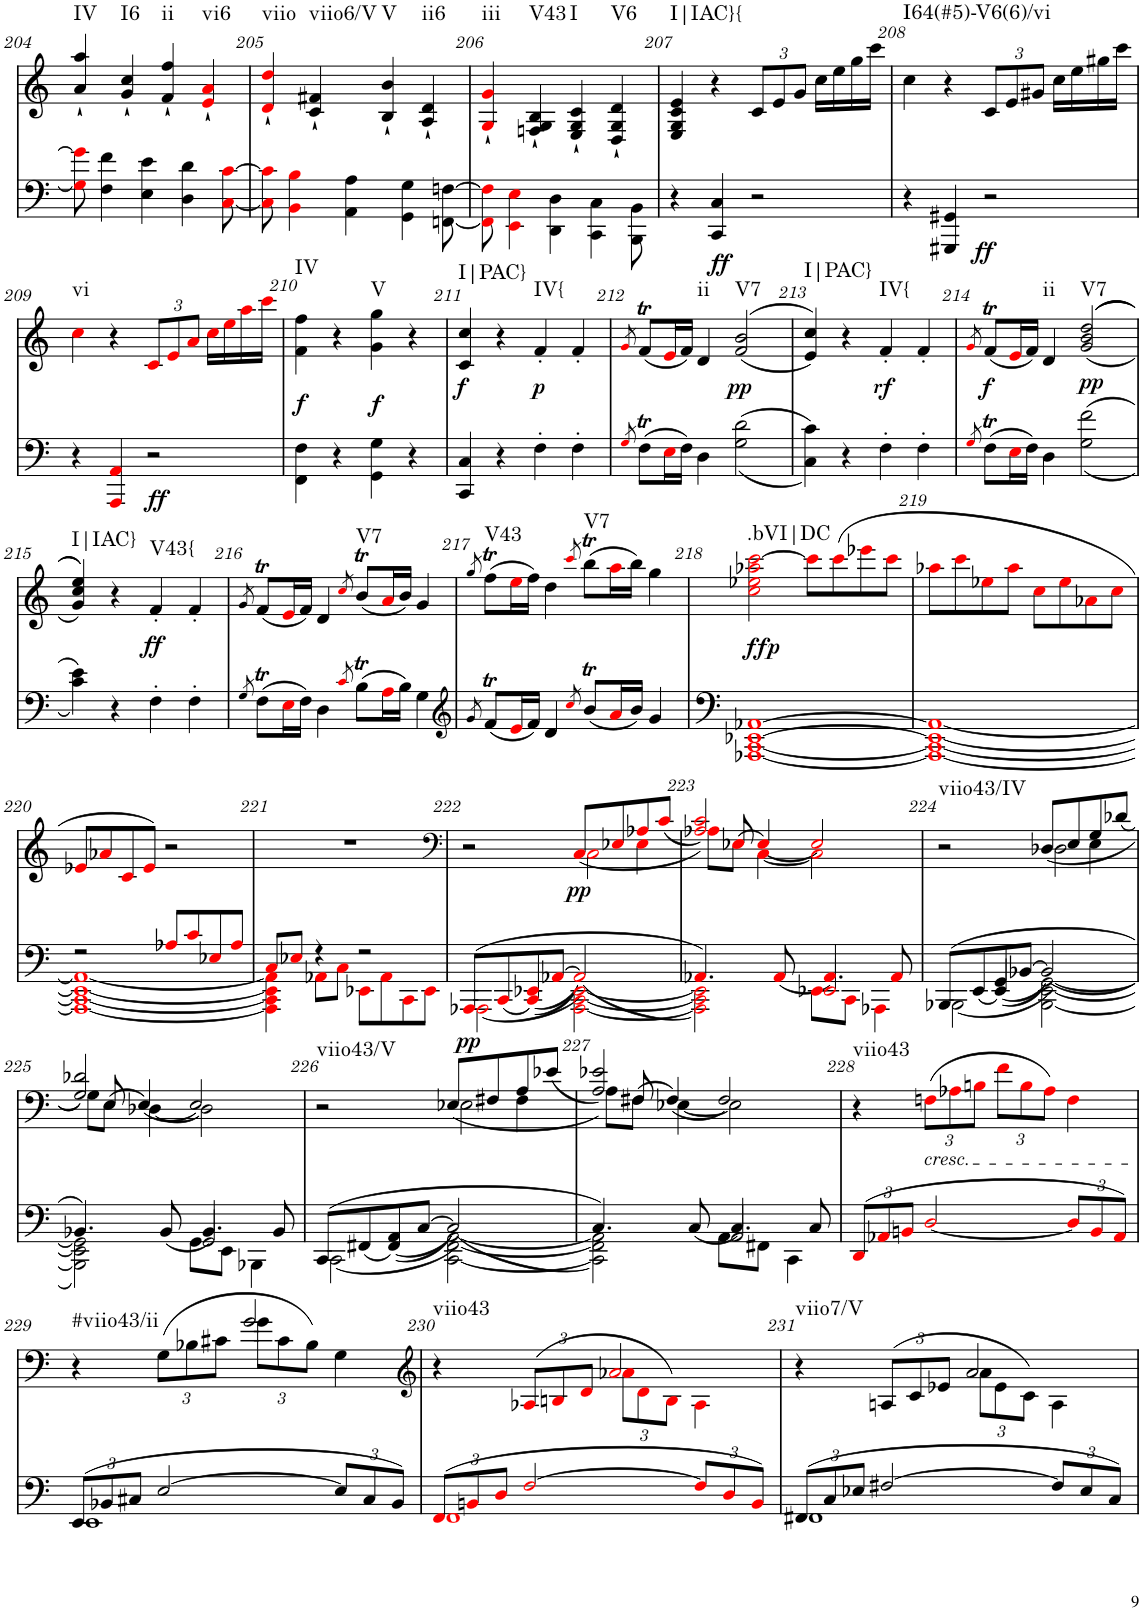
**kern	**dynam	**kern	**dynam	**harte
*part2	*part2	*part1	*part1	*part1
*staff2	*staff2	*staff1	*staff1	*
*I"piano	*	*I"piano	*	*
*I'Pno	*	*I'Pno	*	*
!!LO:PB:g=z
*clefF4	*	*clefG2	*	*
*k[]	*	*k[]	*	*
*M4/4	*	*M4/4	*	*
=204	=204	=204	=204	=204
!	!	!	!	!LO:H:kt=IV
8Gi\] 8gi\]	.	4a/` 4aa/`	.	N
4F\ 4f\	.	.	.	.
!	!	!	!	!LO:H:kt=I6
.	.	4g/` 4cc/`	.	N
4E\ 4e\	.	.	.	.
!	!	!	!	!LO:H:kt=ii
.	.	4f/` 4ff/`	.	N
4D\ 4d\	.	.	.	.
!	!	!	!	!LO:H:kt=vi6
.	.	4ei/` 4ai/`	.	N
[8Ci\ [8ci\	.	.	.	.
=205	=205	=205	=205	=205
!	!	!	!	!LO:H:kt=viio
8Ci\] 8ci\]	.	4di/` 4ddi/`	.	N
4BBi\ 4Bi\	.	.	.	.
!	!	!	!	!LO:H:kt=viio6/V
.	.	4c/` 4f#X/`	.	N
4AA\ 4A\	.	.	.	.
!	!	!	!	!LO:H:kt=V
.	.	4B/` 4b/`	.	N
4GG\ 4G\	.	.	.	.
!	!	!	!	!LO:H:kt=ii6
.	.	4A/` 4d/`	.	N
[8FFn\ [8Fn\	.	.	.	.
=206	=206	=206	=206	=206
!	!	!	!	!LO:H:kt=iii
8FFi\] 8Fi\]	.	4Gi/` 4gi/`	.	N
4EEi\ 4Ei\	.	.	.	.
!	!	!	!	!LO:H:kt=V43
.	.	4Fn/` 4G/` 4B/`	.	N
4DD\ 4D\	.	.	.	.
!	!	!	!	!LO:H:kt=I
.	.	4E/` 4G/` 4c/`	.	N
4CC\ 4C\	.	.	.	.
!	!	!	!	!LO:H:kt=V6
.	.	4D/` 4G/` 4d/`	.	N
8BBB\ 8BB\	.	.	.	.
=207	=207	=207	=207	=207
!	!	!	!	!LO:H:kt=I|IAC}{
4r	.	4E/ 4G/ 4c/ 4e/	.	N
!	!LO:DY:b	!	!	!
4CC/ 4C/	ff	4r	.	.
*	*	*Xbrackettup	*	*
2r	.	12c/L	.	.
.	.	12e/	.	.
.	.	12g/J	.	.
.	.	16cc\LL	.	.
.	.	16ee\	.	.
.	.	16gg\	.	.
.	.	16ccc\JJ	.	.
=208	=208	=208	=208	=208
!	!	!	!	!LO:H:kt=I64(#5)-V6(6)/vi
4r	.	4cc\	.	N
4GGG#X/ 4GG#X/	.	4r	.	.
!	!LO:DY:b	!	!	!
2r	ff	12c/L	.	.
.	.	12e/	.	.
.	.	12g#X/J	.	.
.	.	16cc\LL	.	.
.	.	16ee\	.	.
.	.	16gg#X\	.	.
.	.	16ccc\JJ	.	.
!!LO:LB:g=z
=209	=209	=209	=209	=209
!	!	!	!	!LO:H:kt=vi
4r	.	4cci\	.	N
4AAAi/ 4AAi/	.	4r	.	.
!	!LO:DY:b	!	!	!
2r	ff	12ci/L	.	.
.	.	12ei/	.	.
.	.	12ai/J	.	.
.	.	16cci\LL	.	.
.	.	16eei\	.	.
.	.	16aai\	.	.
.	.	16ccci\JJ	.	.
=210	=210	=210	=210	=210
!	!LO:DY:a	!	!	!LO:H:kt=IV
4FF\ 4F\	f	4f\ 4ff\	.	N
4r	.	4r	.	.
!	!LO:DY:a	!	!	!LO:H:kt=V
4GG\ 4G\	f	4g\ 4gg\	.	N
4r	.	4r	.	.
=211	=211	=211	=211	=211
!	!	!	!LO:DY:b	!LO:H:kt=I|PAC}
4CC/ 4C/	.	4c/ 4cc/	f	N
4r	.	4r	.	.
!	!	!	!LO:DY:b	!LO:H:kt=IV{
4F'\	.	4f'/	p	N
4F'\	.	4f'/	.	.
=212	=212	=212	=212	=212
8qGi/	.	8qgi/	.	.
(8FT\L	.	(8fT/L	.	.
16Ei\L	.	16ei/L	.	.
16F\JJ)	.	16f/JJ)	.	.
!	!	!	!	!LO:H:kt=ii
4D\	.	4d/	.	N
!	!	!	!LO:DY:b	!LO:H:kt=V7
(<(2G\ 2d\	.	(>(2f/ 2b/	pp	N
=213	=213	=213	=213	=213
!	!	!	!	!LO:H:kt=I|PAC}
4C\ 4c\))	.	4e/ 4cc/))	.	N
4r	.	4r	.	.
!	!	!	!LO:DY:b	!LO:H:kt=IV{
4F'\	.	4f'/	rf	N
4F'\	.	4f'/	.	.
=214	=214	=214	=214	=214
8qGi/	.	8qgi/	.	.
!	!	!	!LO:DY:b	!
(8FT\L	.	(8fT/L	f	.
16Ei\L	.	16ei/L	.	.
16F\JJ)	.	16f/JJ)	.	.
!	!	!	!	!LO:H:kt=ii
4D\	.	4d/	.	N
!	!	!	!LO:DY:b	!LO:H:kt=V7
(<(2G\ 2f\	.	(>((>2g/ 2b/ 2dd/	pp	N
!!LO:LB:g=z
=215	=215	=215	=215	=215
!	!	!	!	!LO:H:kt=I|IAC}
4c\ 4e\))	.	4g/ 4cc/ 4ee/)))	.	N
4r	.	4r	.	.
!	!	!	!LO:DY:b	!LO:H:kt=V43{
4F'\	.	4f'/	ff	N
4F'\	.	4f'/	.	.
=216	=216	=216	=216	=216
8qG/	.	8qg/	.	.
(8FT\L	.	(8fT/L	.	.
16Ei\L	.	16ei/L	.	.
16F\JJ)	.	16f/JJ)	.	.
4D\	.	4d/	.	.
8qci/	.	8qcci/	.	.
!	!	!	!	!LO:H:kt=V7
(8Bt\L	.	(8bt/L	.	N
16Ai\L	.	16ai/L	.	.
16B\JJ)	.	16b/JJ)	.	.
4G\	.	4g/	.	.
=217	=217	=217	=217	=217
*clefG2	*	*	*	*
8qg/	.	8qgg/	.	.
!	!	!	!	!LO:H:kt=V43
(8fT/L	.	(8ffT\L	.	N
16ei/L	.	16eei\L	.	.
16f/JJ)	.	16ff\JJ)	.	.
4d/	.	4dd\	.	.
8qcci/	.	8qccci/	.	.
!	!	!	!	!LO:H:kt=V7
(8bt/L	.	(8bbt\L	.	N
16ai/L	.	16aai\L	.	.
16b/JJ)	.	16bb\JJ)	.	.
4g/	.	4gg\	.	.
=218	=218	=218	=218	=218
!	!	!	!LO:DY:b	!
!	!	!	!LO:DY:n=1:b	!LO:H:kt=.bVI|DC
[1AAA-Xi [1CCi [1EE-Xi [1AA-Xi	.	2cci\ 2ee-Xi\ 2aa-Xi\ [2ccci\	fp f	N
.	.	8ccci\L]	.	.
.	.	(8ccci\	.	.
.	.	8eee-Xi\	.	.
.	.	8ccci\J	.	.
=219	=219	=219	=219	=219
1AAA-i_ 1CCi_ 1EE-i_ 1AA-i_	.	8aa-Xi\L	.	.
.	.	8ccci\	.	.
.	.	8ee-Xi\	.	.
.	.	8aa-i\J	.	.
.	.	8cci\L	.	.
.	.	8ee-i\	.	.
.	.	8a-Xi\	.	.
.	.	8cci\J	.	.
!!LO:LB:g=z
=220	=220	=220	=220	=220
*^	*	*	*	*
2r	1AAA-i_ 1CCi_ 1EE-i_ 1AA-i_	.	8e-Xi/L	.	.
.	.	.	8a-Xi/	.	.
.	.	.	8ci/	.	.
.	.	.	8e-i/J)	.	.
8A-Xi/L	.	.	2r	.	.
8ci/	.	.	.	.	.
8E-Xi/	.	.	.	.	.
8A-i/J	.	.	.	.	.
=221	=221	=221	=221	=221	=221
8Ci/L	4AAA-i\] 4CCi\] 4EE-i\] 4AA-i\]	.	1r	.	.
8E-Xi/J	.	.	.	.	.
4r	8AA-Xi\L	.	.	.	.
.	8Ci\J	.	.	.	.
2r	8EE-Xi\L	.	.	.	.
.	8AA-i\	.	.	.	.
.	8CCi\	.	.	.	.
.	8EE-i\J	.	.	.	.
*v	*v	*	*	*	*
=222	=222	=222	=222	=222
*	*	*clefF4	*	*
*^	*	*^	*	*
*	*^	*	*	*^	*	*
!	!	!	!LO:DY:b	!	!	!	!	!
(8AAA-Xi/L	(2AAA-i\	4ryy	pp	2r	2ryy	2.ryy	.	.
(<8CCi/	.	.	.	.	.	.	.	.
8EE-Xi/	.	(<(<4CCi/)	.	.	.	.	.	.
[8AA-Xi/J	.	.	.	.	.	.	.	.
!	!	!	!	!	!	!	!LO:DY:b	!
((((2AA-i/]	[2AAA-i\ [2CCi\ [2EE-i\	2ryy	.	(8Ci/L	2Ci\	.	pp	.
.	.	.	.	8E-Xi/	.	.	.	.
.	.	.	.	8A-Xi/	.	4E-i\	.	.
.	.	.	.	(8ci/J	.	.	.	.
=223	=223	=223	=223	=223	=223	=223	=223	=223
*	*	*^	*	*	*	*^	*	*
4.AA-Xi/)	2AAA-i\] 2CCi\] 2EE-i\])	2ryy	2.ryy	.	8A-Xi\L	2A-i/ 2ci/))	4ryy	8ryy	.	.
.	.	.	.	.	(>8E-Xi\J	.	.	8E-i/	.	.
.	.	.	.	.	[4Ci\	.	(4E-i/)	2.ryy	.	.
(8AA-i/	.	.	.	.	.	.	.	.	.	.
8EE-Xi\L	2EE-i/	4.AA-i/)	.	.	2Ci\]	2ryy	2E-i/)	.	.	.
8CCi\J	.	.	.	.	.	.	.	.	.	.
8ryy	.	.	4AAA-Xi\	.	.	.	.	.	.	.
8AA-i/	.	8ryy	.	.	.	.	.	.	.	.
*	*	*v	*v	*	*	*	*	*	*	*
*	*	*	*	*	*	*v	*v	*	*
=224	=224	=224	=224	=224	=224	=224	=224	=224
!	!	!	!	!	!	!	!	!LO:H:kt=viio43/IV
(8BBB-X/L	(2BBB-\	4ryy	.	2r	2ryy	2.ryy	.	N
(<8EE/	.	.	.	.	.	.	.	.
8GG/	.	(<(<4EE/)	.	.	.	.	.	.
[8BB-X/J	.	.	.	.	.	.	.	.
(2BB-/])))	[2BBB-\ [2EE\ [2GG\	2ryy	.	(8D-X/L	2D-\	.	.	.
.	.	.	.	8E/	.	.	.	.
.	.	.	.	8G/	.	4E\	.	.
.	.	.	.	(8d-X/J	.	.	.	.
!!LO:LB:g=z
=225	=225	=225	=225	=225	=225	=225	=225	=225
*	*	*^	*	*	*	*^	*	*
4.BB-X/)	2BBB-\] 2EE\] 2GG\])	2ryy	2.ryy	.	8G\L	2G/ 2d-X/))	4ryy	8ryy	.	.
.	.	.	.	.	(>8E\J	.	.	8E/	.	.
.	.	.	.	.	[4D-X\	.	(4E/)	2.ryy	.	.
(8BB-/	.	.	.	.	.	.	.	.	.	.
8GG\L	2GG/	4.BB-/)	.	.	2D-\]	2ryy	2E/)	.	.	.
8EE\J	.	.	.	.	.	.	.	.	.	.
8ryy	.	.	4BBB-X\	.	.	.	.	.	.	.
8BB-/	.	8ryy	.	.	.	.	.	.	.	.
*	*	*v	*v	*	*	*	*	*	*	*
*	*	*	*	*	*	*v	*v	*	*
=226	=226	=226	=226	=226	=226	=226	=226	=226
!	!	!	!	!	!	!	!	!LO:H:kt=viio43/V
(8CC/L	2CC\	4ryy	.	2r	2ryy	2.ryy	.	N
(<8FF#X/	.	.	.	.	.	.	.	.
8AA/	.	4FF#/)	.	.	.	.	.	.
[8C/J	.	.	.	.	.	.	.	.
(2C/])))	[2CC\ [2FF#\ [2AA\	2ryy	.	(8E-X/L	2E-\	.	.	.
.	.	.	.	8F#X/	.	.	.	.
.	.	.	.	8A/	.	4F#\	.	.
.	.	.	.	(8e-X/J	.	.	.	.
=227	=227	=227	=227	=227	=227	=227	=227	=227
*	*	*^	*	*	*	*^	*	*
4.C/)	2CC\] 2FF#\] 2AA\])	2ryy	2.ryy	.	8A\L	2A/ 2e-X/))	4ryy	8ryy	.	.
.	.	.	.	.	(>8F#X\J	.	.	8F#/	.	.
.	.	.	.	.	[4E-X\	.	(4F#/)	2.ryy	.	.
(8C/	.	.	.	.	.	.	.	.	.	.
8AA\L	2AA/	4.C/)	.	.	2E-\]	2ryy	2F#/)	.	.	.
8FF#X\J	.	.	.	.	.	.	.	.	.	.
8ryy	.	.	4CC\	.	.	.	.	.	.	.
8C/	.	8ryy	.	.	.	.	.	.	.	.
*v	*v	*v	*v	*	*	*	*	*	*	*
*	*	*v	*v	*v	*v	*	*
=228	=228	=228	=228	=228
*Xbrackettup	*	*	*	*
*^	*	*	*	*
*	*^	*	*	*	*
!	!	!	!	!	!	!LO:H:kt=viio43
*v	*v	*v	*	*	*	*
(>12DDi/L	.	4r	.	N
12AA-Xi/	.	.	.	.
12BBni/J	.	.	.	.
!	!	!LO:TX:b:i:t=cresc.	!	!
[2Di/	.	(12Fni\L	.	.
.	.	12A-Xi\	.	.
.	.	12Bni\J	.	.
.	.	12fi\L	.	.
.	.	12Bi\	.	.
.	.	12A-i\J)	.	.
12Di/L]	.	4Fi\	.	.
12BBi/	.	.	.	.
12AA-i/J)	.	.	.	.
!!LO:LB:g=z
=229	=229	=229	=229	=229
*^	*	*^	*	*
!	!	!	!	!	!	!LO:H:kt=#viio43/ii
(12EE/L	1EE	.	4r	2ryy	.	N
12BB-X/	.	.	.	.	.	.
12C#X/J	.	.	.	.	.	.
[2E/	.	.	(>12G\L	.	.	.
.	.	.	12B-X\	.	.	.
.	.	.	12c#X\J	.	.	.
.	.	.	12g\L	2g/	.	.
.	.	.	12c#\	.	.	.
.	.	.	12B-\J)	.	.	.
12E/L]	.	.	4G\	.	.	.
12C#/	.	.	.	.	.	.
12BB-/J)	.	.	.	.	.	.
=230	=230	=230	=230	=230	=230	=230
*	*	*	*clefG2	*	*	*
!	!	!	!	!	!	!LO:H:kt=viio43
(12FFi/L	1FFi	.	4r	2ryy	.	N
12BBni/	.	.	.	.	.	.
12Di/J	.	.	.	.	.	.
[2Fi/	.	.	(12A-Xi/L	.	.	.
.	.	.	12Bni/	.	.	.
.	.	.	12di/J	.	.	.
.	.	.	12a-Xi\L	2a-i/	.	.
.	.	.	12di\	.	.	.
.	.	.	12Bi\J)	.	.	.
12Fi/L]	.	.	4A-i\	.	.	.
12Di/	.	.	.	.	.	.
12BBi/J)	.	.	.	.	.	.
=231	=231	=231	=231	=231	=231	=231
!	!	!	!	!	!	!LO:H:kt=viio7/V
(12FF#X/L	1FF#	.	4r	2ryy	.	N
12C/	.	.	.	.	.	.
12E-X/J	.	.	.	.	.	.
[2F#X/	.	.	(12An/L	.	.	.
.	.	.	12c/	.	.	.
.	.	.	12e-X/J	.	.	.
.	.	.	12a\L	2a/	.	.
.	.	.	12e-\	.	.	.
.	.	.	12c\J)	.	.	.
12F#/L]	.	.	4A\	.	.	.
12E-/	.	.	.	.	.	.
12C/J)	.	.	.	.	.	.
*v	*v	*	*	*	*	*
*	*	*v	*v	*	*
=	=	=	=	=
*-	*-	*-	*-	*-
